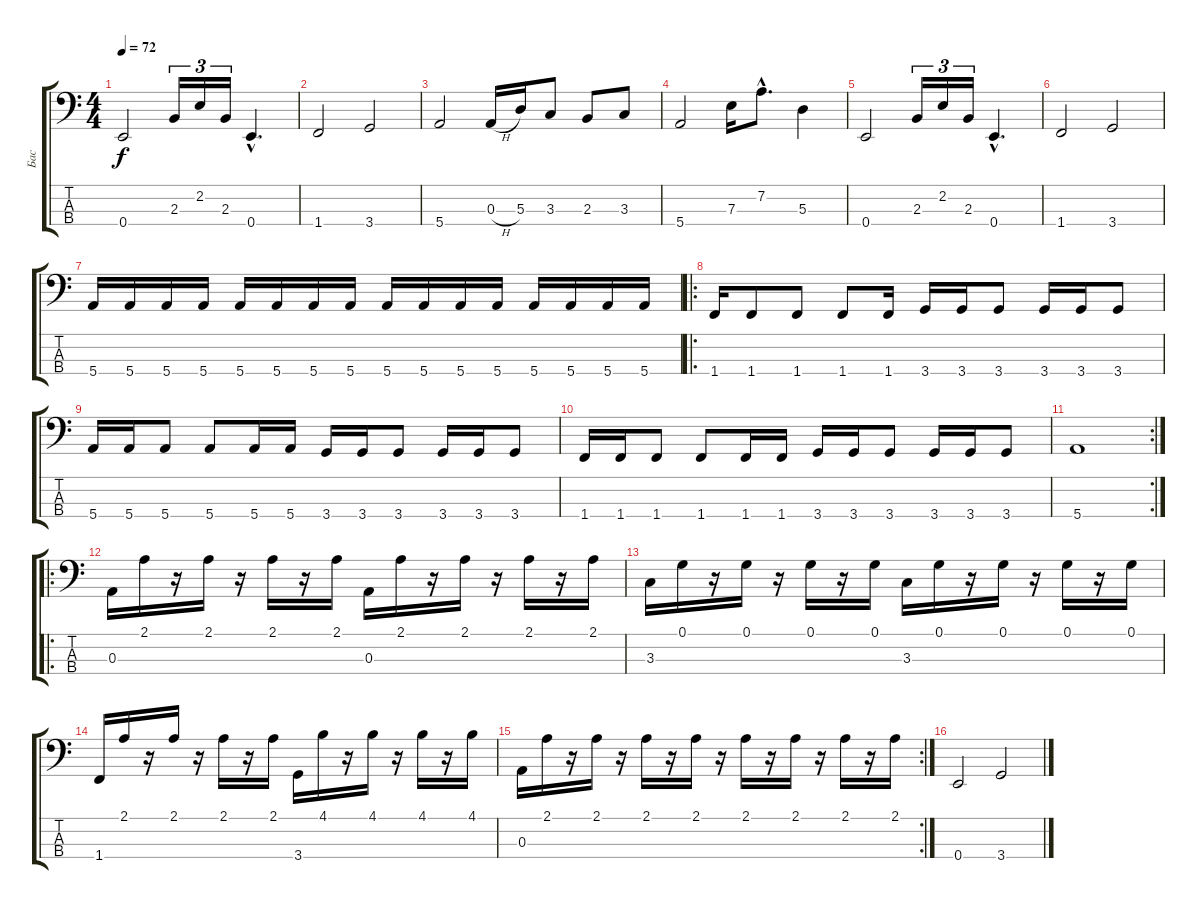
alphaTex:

\track ("Бас" "Бас") {instrument electricbassfinger}
\staff {score tabs}
\tuning (G2 D2 A1 E1) {hide}
\ts (4 4)
\tempo 72
\clef f4
\ks c
0.4.2{dy f} 2.3.16{tu (3 2)} 2.2.16{tu (3 2)} 2.3.16{tu (3 2)} 0.4{hac}.4{d} |
1.4.2 3.4.2 |
5.4.2 0.3{h}.16 5.3.16 3.3.8 2.3.8 3.3.8 |
5.4.2 7.3.16 7.2{hac}.8{d} 5.3.4 |
0.4.2 2.3.16{tu (3 2)} 2.2.16{tu (3 2)} 2.3.16{tu (3 2)} 0.4{hac}.4{d} |
1.4.2 3.4.2 |
5.4.16 5.4.16 5.4.16 5.4.16 5.4.16 5.4.16 5.4.16 5.4.16 5.4.16 5.4.16 5.4.16 5.4.16 5.4.16 5.4.16 5.4.16 5.4.16 |
\ro
1.4.16 1.4.8 1.4.8 1.4.8 1.4.16 3.4.16 3.4.16 3.4.8 3.4.16 3.4.16 3.4.8 |
5.4.16 5.4.16 5.4.8 5.4.8 5.4.16 5.4.16 3.4.16 3.4.16 3.4.8 3.4.16 3.4.16 3.4.8 |
1.4.16 1.4.16 1.4.8 1.4.8 1.4.16 1.4.16 3.4.16 3.4.16 3.4.8 3.4.16 3.4.16 3.4.8 |
\rc 2
5.4.1 |
\ro
0.3.16 2.1.16 r.16 2.1.16 r.16 2.1.16 r.16 2.1.16 0.3.16 2.1.16 r.16 2.1.16 r.16 2.1.16 r.16 2.1.16 |
3.3.16 0.1.16 r.16 0.1.16 r.16 0.1.16 r.16 0.1.16 3.3.16 0.1.16 r.16 0.1.16 r.16 0.1.16 r.16 0.1.16 |
1.4.16 2.1.16 r.16 2.1.16 r.16 2.1.16 r.16 2.1.16 3.4.16 4.1.16 r.16 4.1.16 r.16 4.1.16 r.16 4.1.16 |
\rc 2
0.3.16 2.1.16 r.16 2.1.16 r.16 2.1.16 r.16 2.1.16 r.16 2.1.16 r.16 2.1.16 r.16 2.1.16 r.16 2.1.16 |
0.4.2 3.4.2
